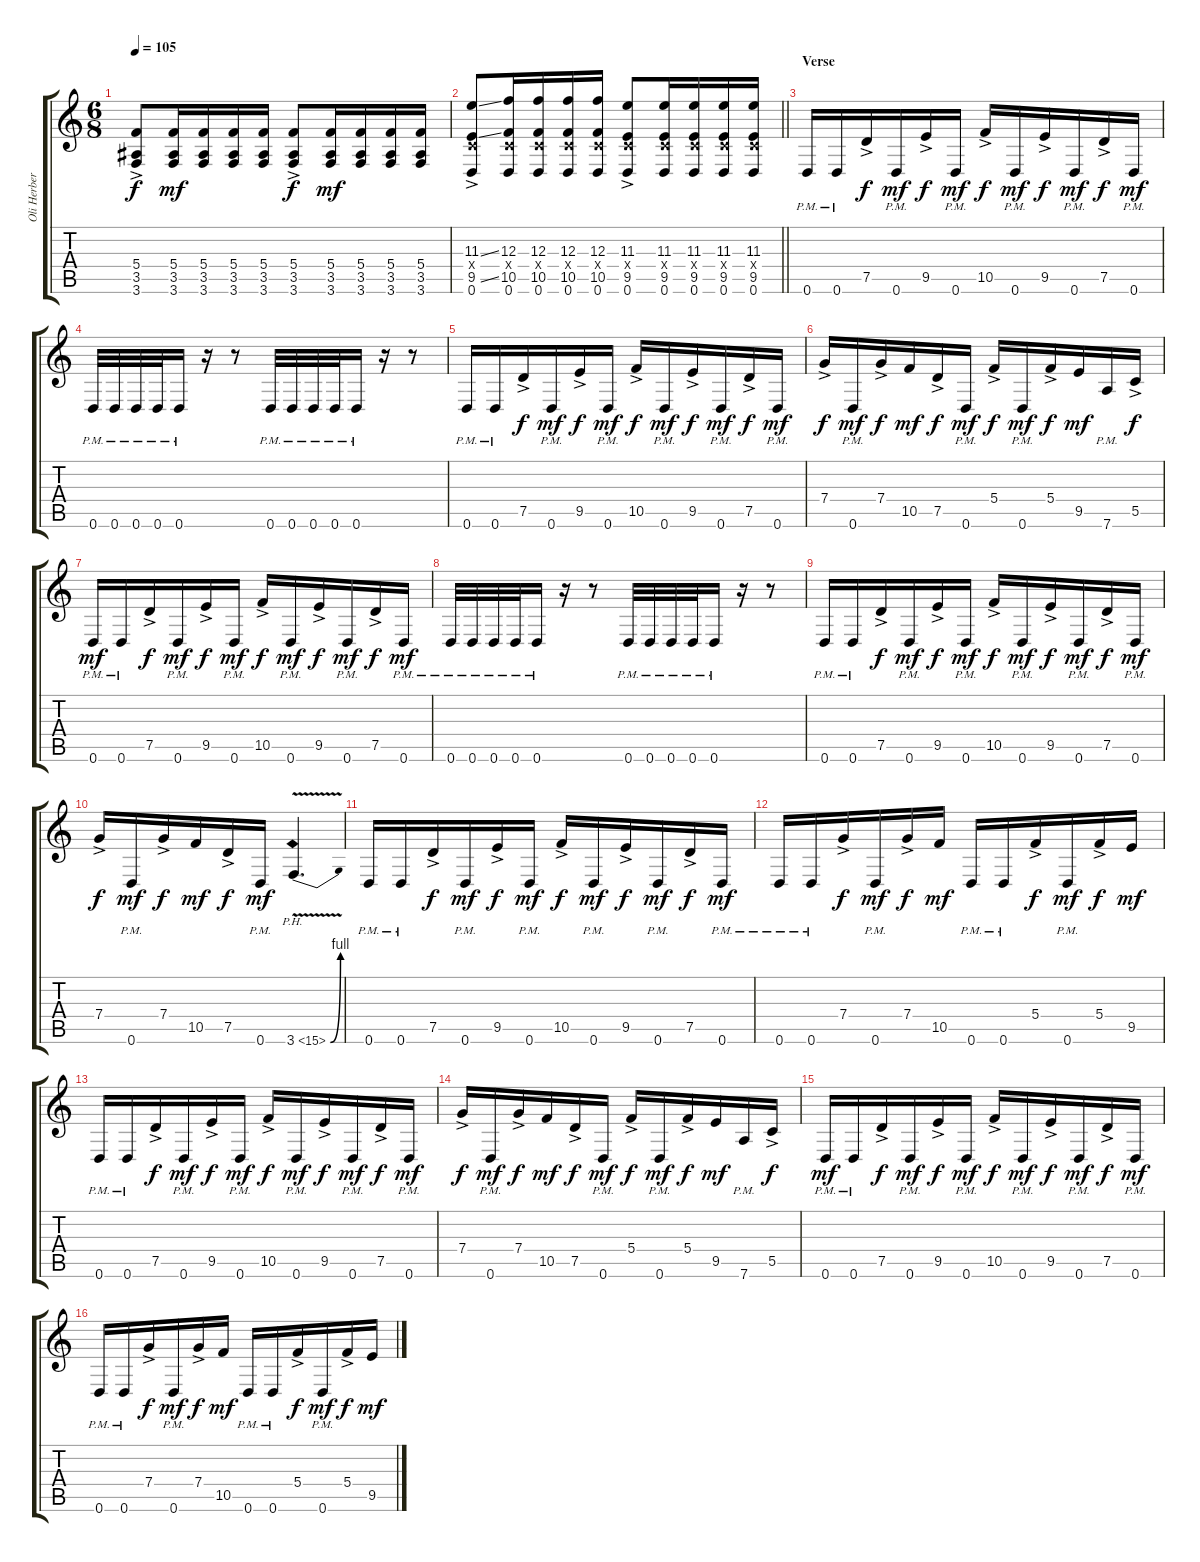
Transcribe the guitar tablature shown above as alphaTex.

\track ("Oli Herbert" "Oli Herber") {instrument distortionguitar}
\staff {score tabs}
\tuning (D4 A3 F3 C3 G2 D2) {hide}
\ts (6 8)
\tempo 105
\clef g2
\ks c
(5.4{ac} 3.5{ac} 3.6{ac}).8{dy f} (5.4 3.5 3.6).16{dy mf} (5.4 3.5 3.6).16 (5.4 3.5 3.6).16 (5.4 3.5 3.6).16 (5.4{ac} 3.5{ac} 3.6{ac}).8{dy f} (5.4 3.5 3.6).16{dy mf} (5.4 3.5 3.6).16 (5.4 3.5 3.6).16 (5.4 3.5 3.6).16 |
\barLineRight lightlight
(11.3{ss ac} 0.4{x} 9.5{ss ac} 0.6{ac}).8 (12.3 0.4{x} 10.5 0.6).16 (12.3 0.4{x} 10.5 0.6).16 (12.3 0.4{x} 10.5 0.6).16 (12.3 0.4{x} 10.5 0.6).16 (11.3{ac} 0.4{x} 9.5{ac} 0.6{ac}).8 (11.3 0.4{x} 9.5 0.6).16 (11.3 0.4{x} 9.5 0.6).16 (11.3 0.4{x} 9.5 0.6).16 (11.3 0.4{x} 9.5 0.6).16 |
\section ("" "Verse")
0.6{pm}.16 0.6{pm}.16 7.5{ac}.16{dy f} 0.6{pm}.16{dy mf} 9.5{ac}.16{dy f} 0.6{pm}.16{dy mf} 10.5{ac}.16{dy f} 0.6{pm}.16{dy mf} 9.5{ac}.16{dy f} 0.6{pm}.16{dy mf} 7.5{ac}.16{dy f} 0.6{pm}.16{dy mf} |
0.6{pm}.32 0.6{pm}.32 0.6{pm}.32 0.6{pm}.32 0.6{pm}.16 r.16 r.8 0.6{pm}.32 0.6{pm}.32 0.6{pm}.32 0.6{pm}.32 0.6{pm}.16 r.16 r.8 |
0.6{pm}.16 0.6{pm}.16 7.5{ac}.16{dy f} 0.6{pm}.16{dy mf} 9.5{ac}.16{dy f} 0.6{pm}.16{dy mf} 10.5{ac}.16{dy f} 0.6{pm}.16{dy mf} 9.5{ac}.16{dy f} 0.6{pm}.16{dy mf} 7.5{ac}.16{dy f} 0.6{pm}.16{dy mf} |
7.4{ac}.16{dy f} 0.6{pm}.16{dy mf} 7.4{ac}.16{dy f} 10.5.16{dy mf} 7.5{ac}.16{dy f} 0.6{pm}.16{dy mf} 5.4{ac}.16{dy f} 0.6{pm}.16{dy mf} 5.4{ac}.16{dy f} 9.5.16{dy mf} 7.6{pm}.16 5.5{ac}.16{dy f} |
0.6{pm}.16{dy mf} 0.6{pm}.16 7.5{ac}.16{dy f} 0.6{pm}.16{dy mf} 9.5{ac}.16{dy f} 0.6{pm}.16{dy mf} 10.5{ac}.16{dy f} 0.6{pm}.16{dy mf} 9.5{ac}.16{dy f} 0.6{pm}.16{dy mf} 7.5{ac}.16{dy f} 0.6{pm}.16{dy mf} |
0.6{pm}.32 0.6{pm}.32 0.6{pm}.32 0.6{pm}.32 0.6{pm}.16 r.16 r.8 0.6{pm}.32 0.6{pm}.32 0.6{pm}.32 0.6{pm}.32 0.6{pm}.16 r.16 r.8 |
0.6{pm}.16 0.6{pm}.16 7.5{ac}.16{dy f} 0.6{pm}.16{dy mf} 9.5{ac}.16{dy f} 0.6{pm}.16{dy mf} 10.5{ac}.16{dy f} 0.6{pm}.16{dy mf} 9.5{ac}.16{dy f} 0.6{pm}.16{dy mf} 7.5{ac}.16{dy f} 0.6{pm}.16{dy mf} |
7.4{ac}.16{dy f} 0.6{pm}.16{dy mf} 7.4{ac}.16{dy f} 10.5.16{dy mf} 7.5{ac}.16{dy f} 0.6{pm}.16{dy mf} 3.6{be (bend 0 0 60 4) ph 12 v}.4{d beam Up} |
0.6{pm}.16 0.6{pm}.16 7.5{ac}.16{dy f} 0.6{pm}.16{dy mf} 9.5{ac}.16{dy f} 0.6{pm}.16{dy mf} 10.5{ac}.16{dy f} 0.6{pm}.16{dy mf} 9.5{ac}.16{dy f} 0.6{pm}.16{dy mf} 7.5{ac}.16{dy f} 0.6{pm}.16{dy mf} |
0.6{pm}.16 0.6{pm}.16 7.4{ac}.16{dy f} 0.6{pm}.16{dy mf} 7.4{ac}.16{dy f} 10.5.16{dy mf} 0.6{pm}.16 0.6{pm}.16 5.4{ac}.16{dy f} 0.6{pm}.16{dy mf} 5.4{ac}.16{dy f} 9.5.16{dy mf} |
0.6{pm}.16 0.6{pm}.16 7.5{ac}.16{dy f} 0.6{pm}.16{dy mf} 9.5{ac}.16{dy f} 0.6{pm}.16{dy mf} 10.5{ac}.16{dy f} 0.6{pm}.16{dy mf} 9.5{ac}.16{dy f} 0.6{pm}.16{dy mf} 7.5{ac}.16{dy f} 0.6{pm}.16{dy mf} |
7.4{ac}.16{dy f} 0.6{pm}.16{dy mf} 7.4{ac}.16{dy f} 10.5.16{dy mf} 7.5{ac}.16{dy f} 0.6{pm}.16{dy mf} 5.4{ac}.16{dy f} 0.6{pm}.16{dy mf} 5.4{ac}.16{dy f} 9.5.16{dy mf} 7.6{pm}.16 5.5{ac}.16{dy f} |
0.6{pm}.16{dy mf} 0.6{pm}.16 7.5{ac}.16{dy f} 0.6{pm}.16{dy mf} 9.5{ac}.16{dy f} 0.6{pm}.16{dy mf} 10.5{ac}.16{dy f} 0.6{pm}.16{dy mf} 9.5{ac}.16{dy f} 0.6{pm}.16{dy mf} 7.5{ac}.16{dy f} 0.6{pm}.16{dy mf} |
0.6{pm}.16 0.6{pm}.16 7.4{ac}.16{dy f} 0.6{pm}.16{dy mf} 7.4{ac}.16{dy f} 10.5.16{dy mf} 0.6{pm}.16 0.6{pm}.16 5.4{ac}.16{dy f} 0.6{pm}.16{dy mf} 5.4{ac}.16{dy f} 9.5.16{dy mf}
